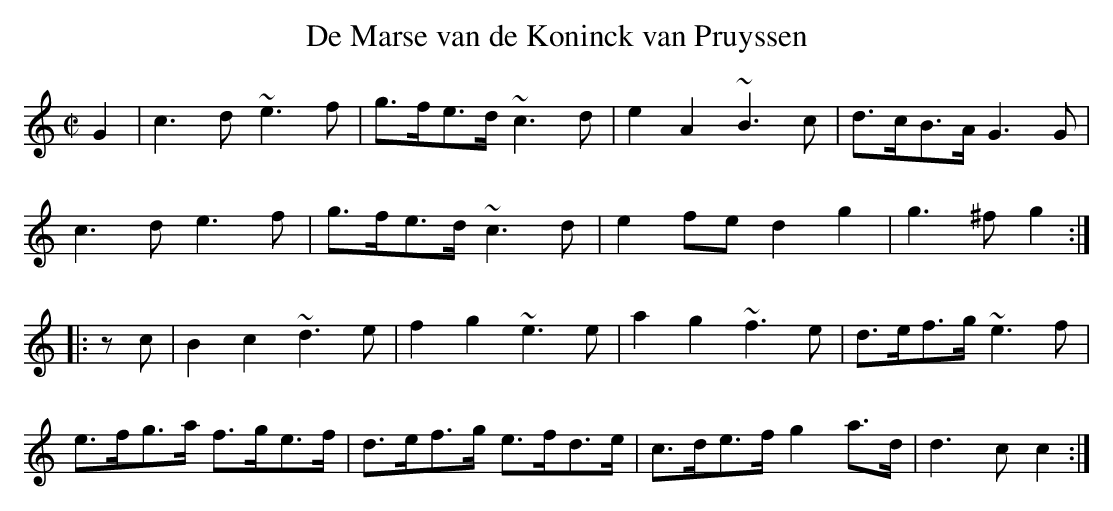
X:1
T:De Marse van de Koninck van Pruyssen
M:C|
K:Cmaj
G2|c3d~e3f|g>fe>d~c3d|e2A2~B3c|d>cB>AG3G|
c3de3f|g>fe>d~c3d|e2fed2g2|g3^fg2:|
|:zc|B2c2~d3e|f2g2~e3e|a2g2~f3e|d>ef>g~e3f|
e>fg>a f>ge>f|d>ef>g e>fd>e|c>de>fg2a>d|d3cc2:|
